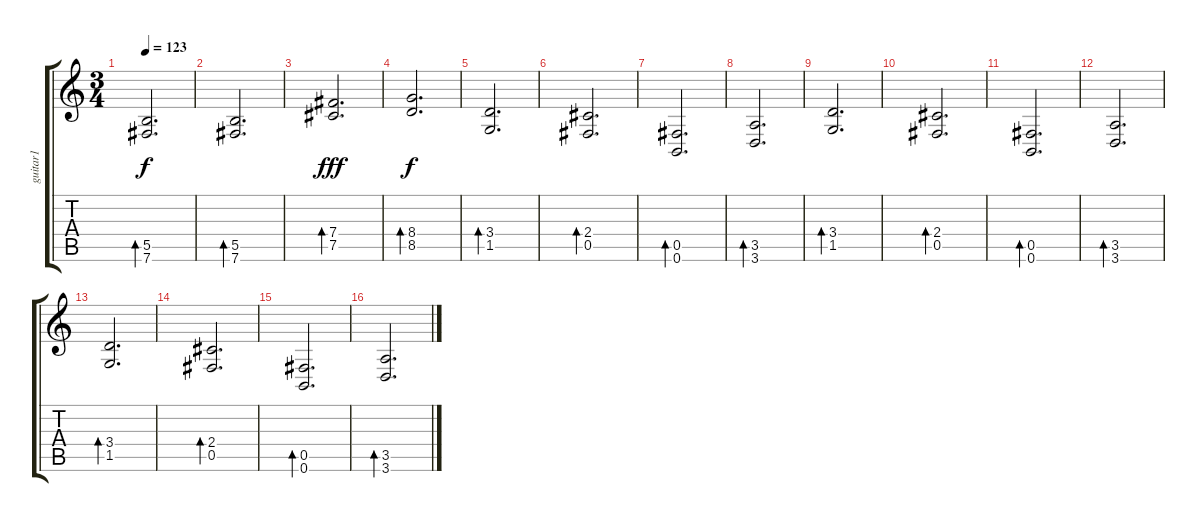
\track ("guitar1" "guitar1") {instrument acousticguitarsteel}
\staff {score tabs}
\tuning (Db4 Ab3 E3 B2 Gb2 B1) {hide}
\ts (3 4)
\tempo 123
\clef g2
\ks c
(5.5 7.6).2{d bd 120 dy f} |
(5.5 7.6).2{d bd 120} |
(7.4 7.5).2{d bd 120 dy fff} |
(8.4 8.5).2{d bd 120 dy f} |
(3.4 1.5).2{d bd 120} |
(2.4 0.5).2{d bd 120} |
(0.5 0.6).2{d bd 120} |
(3.5 3.6).2{d bd 120} |
(3.4 1.5).2{d bd 120} |
(2.4 0.5).2{d bd 120} |
(0.5 0.6).2{d bd 120} |
(3.5 3.6).2{d bd 120} |
(3.4 1.5).2{d bd 120} |
(2.4 0.5).2{d bd 120} |
(0.5 0.6).2{d bd 120} |
(3.5 3.6).2{d bd 120}
